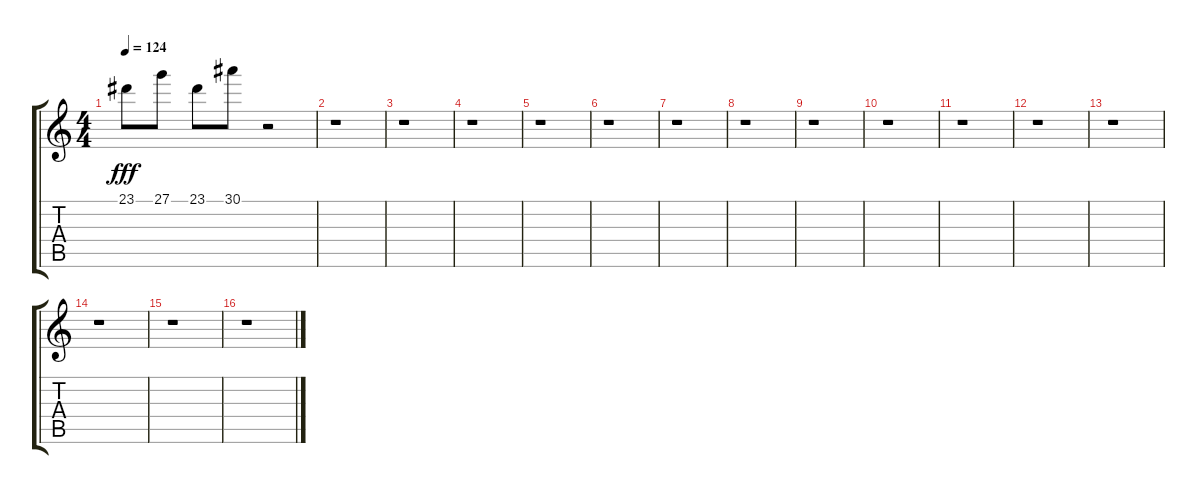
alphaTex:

\track "" {instrument lead1square}
\staff {score tabs}
\tuning (E4 B3 G3 D3 A2 E2) {hide}
\ts (4 4)
\tempo 124
\clef g2
\ks c
23.1.8{dy fff volume 8} 27.1.8 23.1.8{volume 9} 30.1.8 r.2 |
r.1 |
r.1 |
r.1 |
r.1 |
r.1 |
r.1 |
r.1 |
r.1 |
r.1 |
r.1 |
r.1 |
r.1 |
r.1 |
r.1 |
r.1
